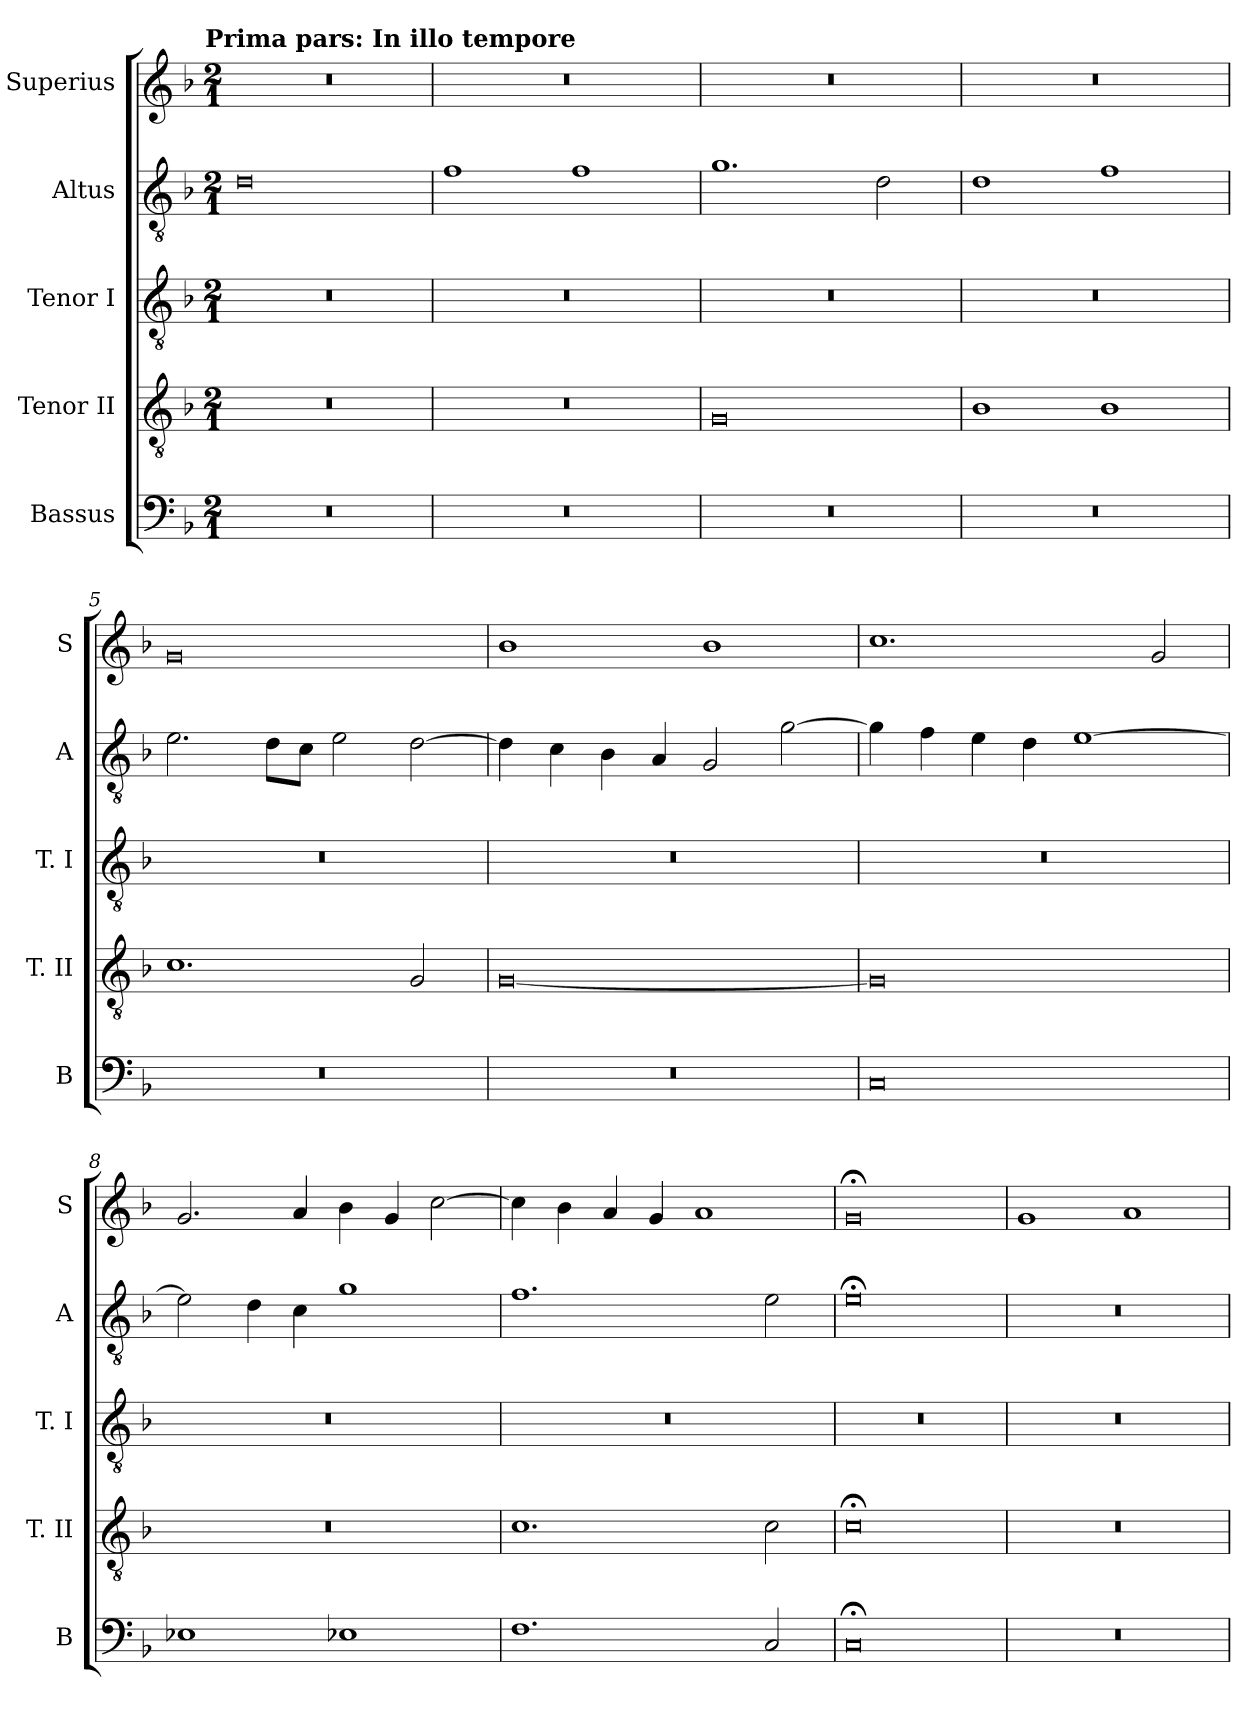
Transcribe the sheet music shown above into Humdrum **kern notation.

**kern	**kern	**kern	**kern	**kern
*part5	*part4	*part3	*part2	*part1
*staff5	*staff4	*staff3	*staff2	*staff1
*I"Bassus	*I"Tenor II	*I"Tenor I	*I"Altus	*I"Superius
*I'B	*I'T. II	*I'T. I	*I'A	*I'S
*clefF4	*clefGv2	*clefGv2	*clefGv2	*clefG2
*k[b-]	*k[b-]	*k[b-]	*k[b-]	*k[b-]
*F:	*F:	*F:	*F:	*F:
!!LO:TX:omd:t=Prima pars&colon; In illo tempore
*M2/1	*M2/1	*M2/1	*M2/1	*M2/1
=1	=1	=1	=1	=1
0r	0r	0r	0d	0r
=2	=2	=2	=2	=2
0r	0r	0r	1f	0r
.	.	.	1f	.
=3	=3	=3	=3	=3
0r	0G	0r	1.g	0r
.	.	.	2d	.
=4	=4	=4	=4	=4
0r	1B-	0r	1d	0r
.	1B-	.	1f	.
=5	=5	=5	=5	=5
0r	1.c	0r	2.e	0g
.	.	.	8dL	.
.	.	.	8cJ	.
.	.	.	2e	.
.	2G	.	[2d	.
=6	=6	=6	=6	=6
0r	[0G	0r	4d]	1b-
.	.	.	4c	.
.	.	.	4B-	.
.	.	.	4A	.
.	.	.	2G	1b-
.	.	.	[2g	.
=7	=7	=7	=7	=7
0C	0G]	0r	4g]	1.cc
.	.	.	4f	.
.	.	.	4e	.
.	.	.	4d	.
.	.	.	[1e	.
.	.	.	.	2g
=8	=8	=8	=8	=8
1E-X	0r	0r	2e]	2.g
.	.	.	4d	.
.	.	.	4c	4a
1E-X	.	.	1g	4b-
.	.	.	.	4g
.	.	.	.	[2cc
=9	=9	=9	=9	=9
1.F	1.c	0r	1.f	4cc]
.	.	.	.	4b-
.	.	.	.	4a
.	.	.	.	4g
.	.	.	.	1a
2C	2c	.	2e	.
=10	=10	=10	=10	=10
0C;<	0c;<	0r	0e;<	0g;<
=11	=11	=11	=11	=11
0r	0r	0r	0r	1g
.	.	.	.	1a
=	=	=	=	=
*-	*-	*-	*-	*-
